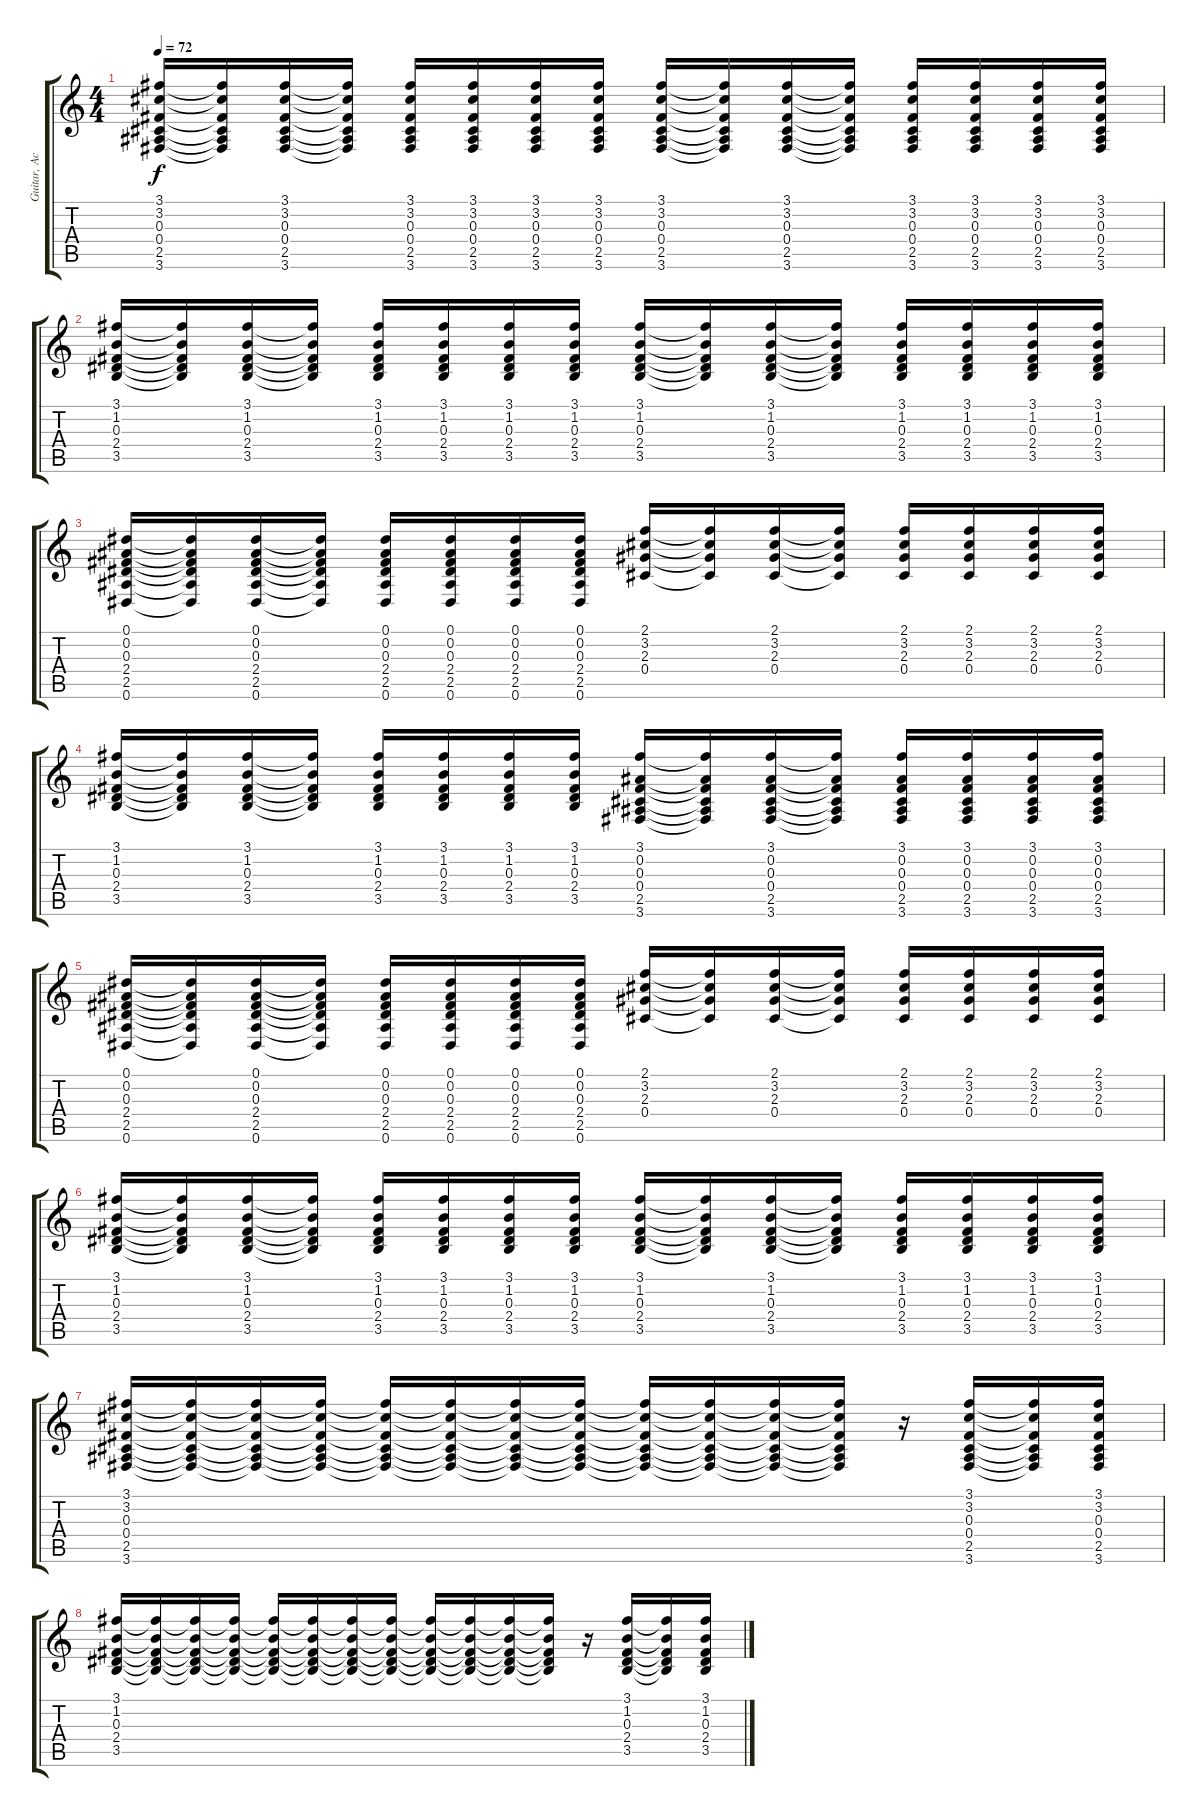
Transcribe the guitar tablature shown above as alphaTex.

\track ("Guitar, Acoustic" "Guitar, Ac") {instrument acousticguitarsteel}
\staff {score tabs}
\tuning (Eb4 Bb3 Gb3 Db3 Ab2 Eb2) {hide}
\ts (4 4)
\tempo 72
\clef g2
\ks c
(3.1 3.2 0.3 0.4 2.5 3.6).16{dy f} (3.1{t} 3.2{t} 0.3{t} 0.4{t} 2.5{t} 3.6{t}).16 (3.1 3.2 0.3 0.4 2.5 3.6).16 (3.1{t} 3.2{t} 0.3{t} 0.4{t} 2.5{t} 3.6{t}).16 (3.1 3.2 0.3 0.4 2.5 3.6).16 (3.1 3.2 0.3 0.4 2.5 3.6).16 (3.1 3.2 0.3 0.4 2.5 3.6).16 (3.1 3.2 0.3 0.4 2.5 3.6).16 (3.1 3.2 0.3 0.4 2.5 3.6).16 (3.1{t} 3.2{t} 0.3{t} 0.4{t} 2.5{t} 3.6{t}).16 (3.1 3.2 0.3 0.4 2.5 3.6).16 (3.1{t} 3.2{t} 0.3{t} 0.4{t} 2.5{t} 3.6{t}).16 (3.1 3.2 0.3 0.4 2.5 3.6).16 (3.1 3.2 0.3 0.4 2.5 3.6).16 (3.1 3.2 0.3 0.4 2.5 3.6).16 (3.1 3.2 0.3 0.4 2.5 3.6).16 |
(3.1 1.2 0.3 2.4 3.5).16 (3.1{t} 1.2{t} 0.3{t} 2.4{t} 3.5{t}).16 (3.1 1.2 0.3 2.4 3.5).16 (3.1{t} 1.2{t} 0.3{t} 2.4{t} 3.5{t}).16 (3.1 1.2 0.3 2.4 3.5).16 (3.1 1.2 0.3 2.4 3.5).16 (3.1 1.2 0.3 2.4 3.5).16 (3.1 1.2 0.3 2.4 3.5).16 (3.1 1.2 0.3 2.4 3.5).16 (3.1{t} 1.2{t} 0.3{t} 2.4{t} 3.5{t}).16 (3.1 1.2 0.3 2.4 3.5).16 (3.1{t} 1.2{t} 0.3{t} 2.4{t} 3.5{t}).16 (3.1 1.2 0.3 2.4 3.5).16 (3.1 1.2 0.3 2.4 3.5).16 (3.1 1.2 0.3 2.4 3.5).16 (3.1 1.2 0.3 2.4 3.5).16 |
(0.1 0.2 0.3 2.4 2.5 0.6).16 (0.1{t} 0.2{t} 0.3{t} 2.4{t} 2.5{t} 0.6{t}).16 (0.1 0.2 0.3 2.4 2.5 0.6).16 (0.1{t} 0.2{t} 0.3{t} 2.4{t} 2.5{t} 0.6{t}).16 (0.1 0.2 0.3 2.4 2.5 0.6).16 (0.1 0.2 0.3 2.4 2.5 0.6).16 (0.1 0.2 0.3 2.4 2.5 0.6).16 (0.1 0.2 0.3 2.4 2.5 0.6).16 (2.1 3.2 2.3 0.4).16 (2.1{t} 3.2{t} 2.3{t} 0.4{t}).16 (2.1 3.2 2.3 0.4).16 (2.1{t} 3.2{t} 2.3{t} 0.4{t}).16 (2.1 3.2 2.3 0.4).16 (2.1 3.2 2.3 0.4).16 (2.1 3.2 2.3 0.4).16 (2.1 3.2 2.3 0.4).16 |
(3.1 1.2 0.3 2.4 3.5).16 (3.1{t} 1.2{t} 0.3{t} 2.4{t} 3.5{t}).16 (3.1 1.2 0.3 2.4 3.5).16 (3.1{t} 1.2{t} 0.3{t} 2.4{t} 3.5{t}).16 (3.1 1.2 0.3 2.4 3.5).16 (3.1 1.2 0.3 2.4 3.5).16 (3.1 1.2 0.3 2.4 3.5).16 (3.1 1.2 0.3 2.4 3.5).16 (3.1 0.2 0.3 0.4 2.5 3.6).16 (3.1{t} 0.2{t} 0.3{t} 0.4{t} 2.5{t} 3.6{t}).16 (3.1 0.2 0.3 0.4 2.5 3.6).16 (3.1{t} 0.2{t} 0.3{t} 0.4{t} 2.5{t} 3.6{t}).16 (3.1 0.2 0.3 0.4 2.5 3.6).16 (3.1 0.2 0.3 0.4 2.5 3.6).16 (3.1 0.2 0.3 0.4 2.5 3.6).16 (3.1 0.2 0.3 0.4 2.5 3.6).16 |
(0.1 0.2 0.3 2.4 2.5 0.6).16 (0.1{t} 0.2{t} 0.3{t} 2.4{t} 2.5{t} 0.6{t}).16 (0.1 0.2 0.3 2.4 2.5 0.6).16 (0.1{t} 0.2{t} 0.3{t} 2.4{t} 2.5{t} 0.6{t}).16 (0.1 0.2 0.3 2.4 2.5 0.6).16 (0.1 0.2 0.3 2.4 2.5 0.6).16 (0.1 0.2 0.3 2.4 2.5 0.6).16 (0.1 0.2 0.3 2.4 2.5 0.6).16 (2.1 3.2 2.3 0.4).16 (2.1{t} 3.2{t} 2.3{t} 0.4{t}).16 (2.1 3.2 2.3 0.4).16 (2.1{t} 3.2{t} 2.3{t} 0.4{t}).16 (2.1 3.2 2.3 0.4).16 (2.1 3.2 2.3 0.4).16 (2.1 3.2 2.3 0.4).16 (2.1 3.2 2.3 0.4).16 |
(3.1 1.2 0.3 2.4 3.5).16 (3.1{t} 1.2{t} 0.3{t} 2.4{t} 3.5{t}).16 (3.1 1.2 0.3 2.4 3.5).16 (3.1{t} 1.2{t} 0.3{t} 2.4{t} 3.5{t}).16 (3.1 1.2 0.3 2.4 3.5).16 (3.1 1.2 0.3 2.4 3.5).16 (3.1 1.2 0.3 2.4 3.5).16 (3.1 1.2 0.3 2.4 3.5).16 (3.1 1.2 0.3 2.4 3.5).16 (3.1{t} 1.2{t} 0.3{t} 2.4{t} 3.5{t}).16 (3.1 1.2 0.3 2.4 3.5).16 (3.1{t} 1.2{t} 0.3{t} 2.4{t} 3.5{t}).16 (3.1 1.2 0.3 2.4 3.5).16 (3.1 1.2 0.3 2.4 3.5).16 (3.1 1.2 0.3 2.4 3.5).16 (3.1 1.2 0.3 2.4 3.5).16 |
(3.1 3.2 0.3 0.4 2.5 3.6).16 (3.1{t} 3.2{t} 0.3{t} 0.4{t} 2.5{t} 3.6{t}).16 (3.1{t} 3.2{t} 0.3{t} 0.4{t} 2.5{t} 3.6{t}).16 (3.1{t} 3.2{t} 0.3{t} 0.4{t} 2.5{t} 3.6{t}).16 (3.1{t} 3.2{t} 0.3{t} 0.4{t} 2.5{t} 3.6{t}).16 (3.1{t} 3.2{t} 0.3{t} 0.4{t} 2.5{t} 3.6{t}).16 (3.1{t} 3.2{t} 0.3{t} 0.4{t} 2.5{t} 3.6{t}).16 (3.1{t} 3.2{t} 0.3{t} 0.4{t} 2.5{t} 3.6{t}).16 (3.1{t} 3.2{t} 0.3{t} 0.4{t} 2.5{t} 3.6{t}).16 (3.1{t} 3.2{t} 0.3{t} 0.4{t} 2.5{t} 3.6{t}).16 (3.1{t} 3.2{t} 0.3{t} 0.4{t} 2.5{t} 3.6{t}).16 (3.1{t} 3.2{t} 0.3{t} 0.4{t} 2.5{t} 3.6{t}).16 r.16 (3.1 3.2 0.3 0.4 2.5 3.6).16 (3.1{t} 3.2{t} 0.3{t} 0.4{t} 2.5{t} 3.6{t}).16 (3.1 3.2 0.3 0.4 2.5 3.6).16 |
(3.1 1.2 0.3 2.4 3.5).16 (3.1{t} 1.2{t} 0.3{t} 2.4{t} 3.5{t}).16 (3.1{t} 1.2{t} 0.3{t} 2.4{t} 3.5{t}).16 (3.1{t} 1.2{t} 0.3{t} 2.4{t} 3.5{t}).16 (3.1{t} 1.2{t} 0.3{t} 2.4{t} 3.5{t}).16 (3.1{t} 1.2{t} 0.3{t} 2.4{t} 3.5{t}).16 (3.1{t} 1.2{t} 0.3{t} 2.4{t} 3.5{t}).16 (3.1{t} 1.2{t} 0.3{t} 2.4{t} 3.5{t}).16 (3.1{t} 1.2{t} 0.3{t} 2.4{t} 3.5{t}).16 (3.1{t} 1.2{t} 0.3{t} 2.4{t} 3.5{t}).16 (3.1{t} 1.2{t} 0.3{t} 2.4{t} 3.5{t}).16 (3.1{t} 1.2{t} 0.3{t} 2.4{t} 3.5{t}).16 r.16 (3.1 1.2 0.3 2.4 3.5).16 (3.1{t} 1.2{t} 0.3{t} 2.4{t} 3.5{t}).16 (3.1 1.2 0.3 2.4 3.5).16
